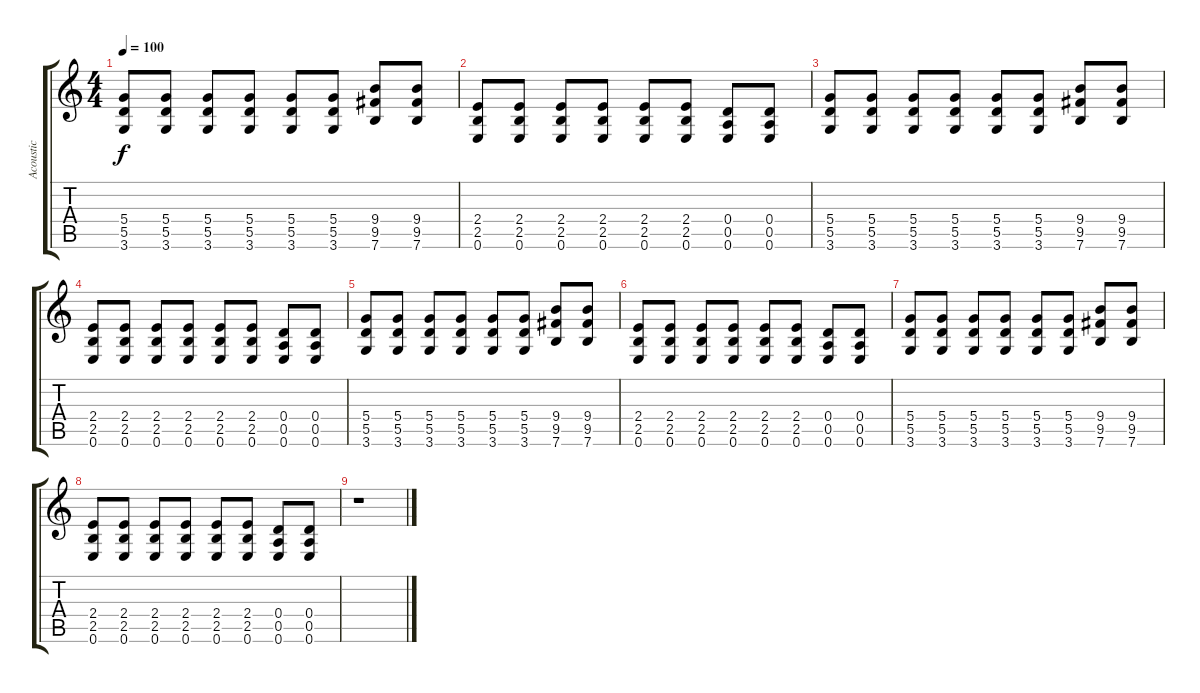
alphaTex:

\track ("Acoustic" "Acoustic") {instrument acousticguitarnylon}
\staff {score tabs}
\tuning (E4 B3 G3 D3 A2 E2) {hide}
\ts (4 4)
\tempo 100
\clef g2
\ks c
(5.4 5.5 3.6).8{dy f} (5.4 5.5 3.6).8 (5.4 5.5 3.6).8 (5.4 5.5 3.6).8 (5.4 5.5 3.6).8 (5.4 5.5 3.6).8 (9.4 9.5 7.6).8 (9.4 9.5 7.6).8 |
(2.4 2.5 0.6).8 (2.4 2.5 0.6).8 (2.4 2.5 0.6).8 (2.4 2.5 0.6).8 (2.4 2.5 0.6).8 (2.4 2.5 0.6).8 (0.4 0.5 0.6).8 (0.4 0.5 0.6).8 |
(5.4 5.5 3.6).8 (5.4 5.5 3.6).8 (5.4 5.5 3.6).8 (5.4 5.5 3.6).8 (5.4 5.5 3.6).8 (5.4 5.5 3.6).8 (9.4 9.5 7.6).8 (9.4 9.5 7.6).8 |
(2.4 2.5 0.6).8 (2.4 2.5 0.6).8 (2.4 2.5 0.6).8 (2.4 2.5 0.6).8 (2.4 2.5 0.6).8 (2.4 2.5 0.6).8 (0.4 0.5 0.6).8 (0.4 0.5 0.6).8 |
(5.4 5.5 3.6).8 (5.4 5.5 3.6).8 (5.4 5.5 3.6).8 (5.4 5.5 3.6).8 (5.4 5.5 3.6).8 (5.4 5.5 3.6).8 (9.4 9.5 7.6).8 (9.4 9.5 7.6).8 |
(2.4 2.5 0.6).8 (2.4 2.5 0.6).8 (2.4 2.5 0.6).8 (2.4 2.5 0.6).8 (2.4 2.5 0.6).8 (2.4 2.5 0.6).8 (0.4 0.5 0.6).8 (0.4 0.5 0.6).8 |
(5.4 5.5 3.6).8 (5.4 5.5 3.6).8 (5.4 5.5 3.6).8 (5.4 5.5 3.6).8 (5.4 5.5 3.6).8 (5.4 5.5 3.6).8 (9.4 9.5 7.6).8 (9.4 9.5 7.6).8 |
(2.4 2.5 0.6).8 (2.4 2.5 0.6).8 (2.4 2.5 0.6).8 (2.4 2.5 0.6).8 (2.4 2.5 0.6).8 (2.4 2.5 0.6).8 (0.4 0.5 0.6).8 (0.4 0.5 0.6).8 |
r.1
